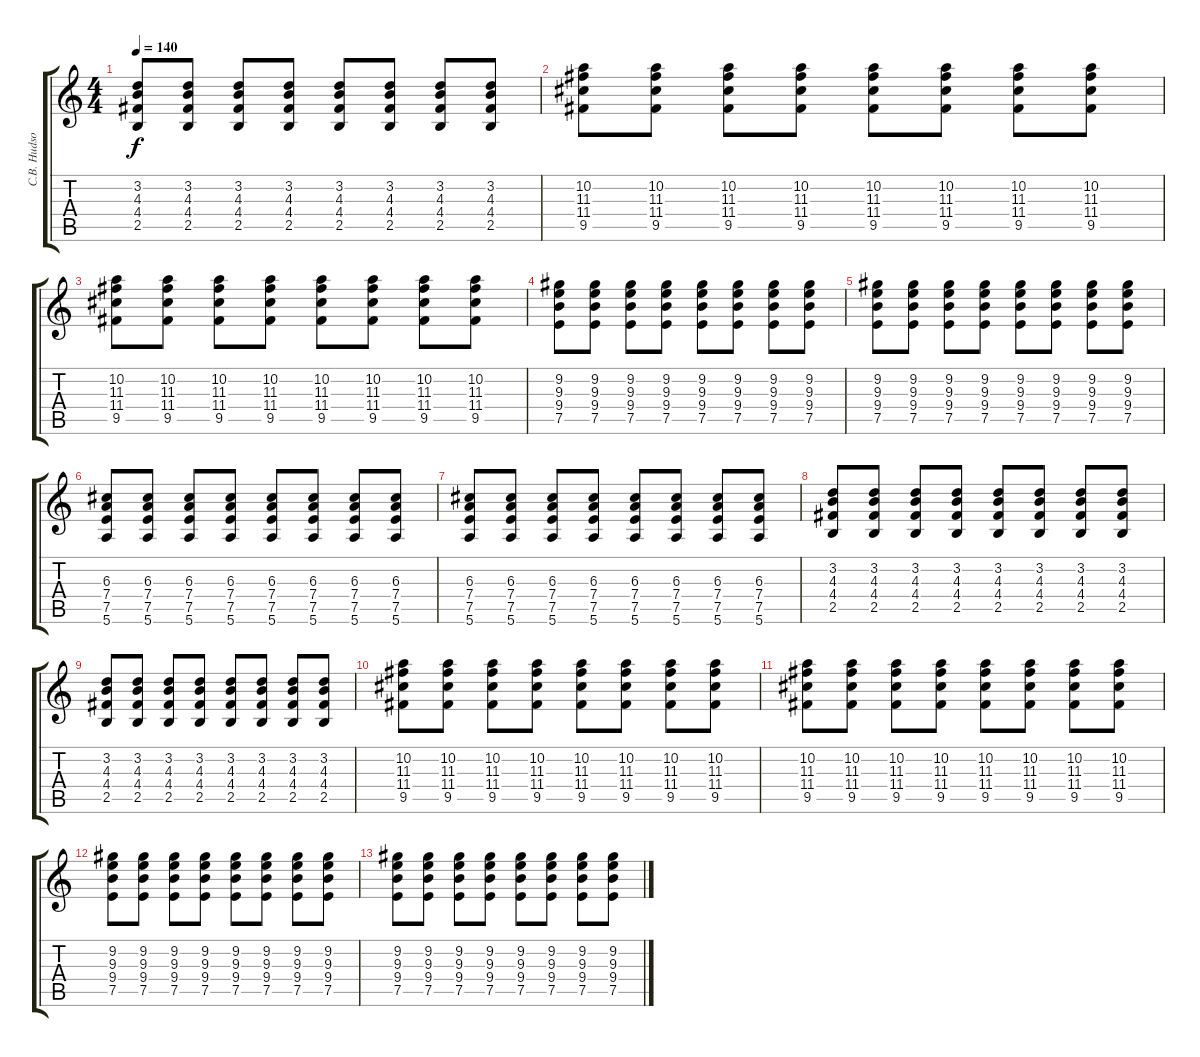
\track ("C.B. Hudson" "C.B. Hudso") {instrument overdrivenguitar}
\staff {score tabs}
\tuning (E4 B3 G3 D3 A2 E2) {hide}
\ts (4 4)
\tempo 140
\clef g2
\ks c
(3.2 4.3 4.4 2.5).8{dy f} (3.2 4.3 4.4 2.5).8 (3.2 4.3 4.4 2.5).8 (3.2 4.3 4.4 2.5).8 (3.2 4.3 4.4 2.5).8 (3.2 4.3 4.4 2.5).8 (3.2 4.3 4.4 2.5).8 (3.2 4.3 4.4 2.5).8 |
(10.2 11.3 11.4 9.5).8 (10.2 11.3 11.4 9.5).8 (10.2 11.3 11.4 9.5).8 (10.2 11.3 11.4 9.5).8 (10.2 11.3 11.4 9.5).8 (10.2 11.3 11.4 9.5).8 (10.2 11.3 11.4 9.5).8 (10.2 11.3 11.4 9.5).8 |
(10.2 11.3 11.4 9.5).8 (10.2 11.3 11.4 9.5).8 (10.2 11.3 11.4 9.5).8 (10.2 11.3 11.4 9.5).8 (10.2 11.3 11.4 9.5).8 (10.2 11.3 11.4 9.5).8 (10.2 11.3 11.4 9.5).8 (10.2 11.3 11.4 9.5).8 |
(9.2 9.3 9.4 7.5).8 (9.2 9.3 9.4 7.5).8 (9.2 9.3 9.4 7.5).8 (9.2 9.3 9.4 7.5).8 (9.2 9.3 9.4 7.5).8 (9.2 9.3 9.4 7.5).8 (9.2 9.3 9.4 7.5).8 (9.2 9.3 9.4 7.5).8 |
(9.2 9.3 9.4 7.5).8 (9.2 9.3 9.4 7.5).8 (9.2 9.3 9.4 7.5).8 (9.2 9.3 9.4 7.5).8 (9.2 9.3 9.4 7.5).8 (9.2 9.3 9.4 7.5).8 (9.2 9.3 9.4 7.5).8 (9.2 9.3 9.4 7.5).8 |
(6.3 7.4 7.5 5.6).8 (6.3 7.4 7.5 5.6).8 (6.3 7.4 7.5 5.6).8 (6.3 7.4 7.5 5.6).8 (6.3 7.4 7.5 5.6).8 (6.3 7.4 7.5 5.6).8 (6.3 7.4 7.5 5.6).8 (6.3 7.4 7.5 5.6).8 |
(6.3 7.4 7.5 5.6).8 (6.3 7.4 7.5 5.6).8 (6.3 7.4 7.5 5.6).8 (6.3 7.4 7.5 5.6).8 (6.3 7.4 7.5 5.6).8 (6.3 7.4 7.5 5.6).8 (6.3 7.4 7.5 5.6).8 (6.3 7.4 7.5 5.6).8 |
(3.2 4.3 4.4 2.5).8 (3.2 4.3 4.4 2.5).8 (3.2 4.3 4.4 2.5).8 (3.2 4.3 4.4 2.5).8 (3.2 4.3 4.4 2.5).8 (3.2 4.3 4.4 2.5).8 (3.2 4.3 4.4 2.5).8 (3.2 4.3 4.4 2.5).8 |
(3.2 4.3 4.4 2.5).8 (3.2 4.3 4.4 2.5).8 (3.2 4.3 4.4 2.5).8 (3.2 4.3 4.4 2.5).8 (3.2 4.3 4.4 2.5).8 (3.2 4.3 4.4 2.5).8 (3.2 4.3 4.4 2.5).8 (3.2 4.3 4.4 2.5).8 |
(10.2 11.3 11.4 9.5).8 (10.2 11.3 11.4 9.5).8 (10.2 11.3 11.4 9.5).8 (10.2 11.3 11.4 9.5).8 (10.2 11.3 11.4 9.5).8 (10.2 11.3 11.4 9.5).8 (10.2 11.3 11.4 9.5).8 (10.2 11.3 11.4 9.5).8 |
(10.2 11.3 11.4 9.5).8 (10.2 11.3 11.4 9.5).8 (10.2 11.3 11.4 9.5).8 (10.2 11.3 11.4 9.5).8 (10.2 11.3 11.4 9.5).8 (10.2 11.3 11.4 9.5).8 (10.2 11.3 11.4 9.5).8 (10.2 11.3 11.4 9.5).8 |
(9.2 9.3 9.4 7.5).8 (9.2 9.3 9.4 7.5).8 (9.2 9.3 9.4 7.5).8 (9.2 9.3 9.4 7.5).8 (9.2 9.3 9.4 7.5).8 (9.2 9.3 9.4 7.5).8 (9.2 9.3 9.4 7.5).8 (9.2 9.3 9.4 7.5).8 |
(9.2 9.3 9.4 7.5).8 (9.2 9.3 9.4 7.5).8 (9.2 9.3 9.4 7.5).8 (9.2 9.3 9.4 7.5).8 (9.2 9.3 9.4 7.5).8 (9.2 9.3 9.4 7.5).8 (9.2 9.3 9.4 7.5).8 (9.2 9.3 9.4 7.5).8
